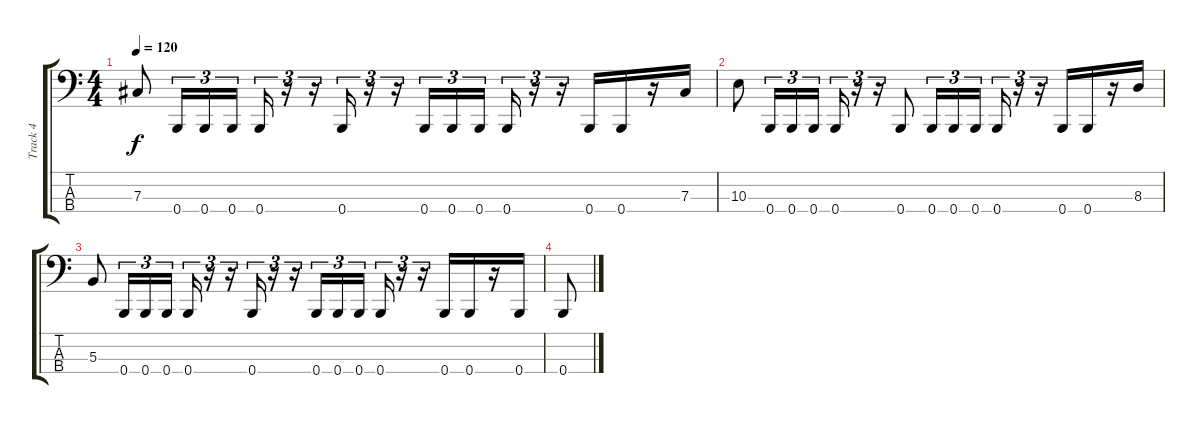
\track ("Track 4" "Track 4") {instrument electricbasspick}
\staff {score tabs}
\tuning (E2 B1 Gb1 B0) {hide}
\ts (4 4)
\tempo 120
\clef f4
\ks c
7.3.8{dy f} 0.4.16{tu (3 2)} 0.4.16{tu (3 2)} 0.4.16{tu (3 2)} 0.4.16{tu (3 2)} r.16{tu (3 2)} r.16{tu (3 2)} 0.4.16{tu (3 2)} r.16{tu (3 2)} r.16{tu (3 2)} 0.4.16{tu (3 2)} 0.4.16{tu (3 2)} 0.4.16{tu (3 2)} 0.4.16{tu (3 2)} r.16{tu (3 2)} r.16{tu (3 2)} 0.4.16 0.4.16 r.16 7.3.16 |
10.3.8 0.4.16{tu (3 2)} 0.4.16{tu (3 2)} 0.4.16{tu (3 2)} 0.4.16{tu (3 2)} r.16{tu (3 2)} r.16{tu (3 2)} 0.4.8 0.4.16{tu (3 2)} 0.4.16{tu (3 2)} 0.4.16{tu (3 2)} 0.4.16{tu (3 2)} r.16{tu (3 2)} r.16{tu (3 2)} 0.4.16 0.4.16 r.16 8.3.16 |
5.3.8 0.4.16{tu (3 2)} 0.4.16{tu (3 2)} 0.4.16{tu (3 2)} 0.4.16{tu (3 2)} r.16{tu (3 2)} r.16{tu (3 2)} 0.4.16{tu (3 2)} r.16{tu (3 2)} r.16{tu (3 2)} 0.4.16{tu (3 2)} 0.4.16{tu (3 2)} 0.4.16{tu (3 2)} 0.4.16{tu (3 2)} r.16{tu (3 2)} r.16{tu (3 2)} 0.4.16 0.4.16 r.16 0.4.16 |
0.4.8
